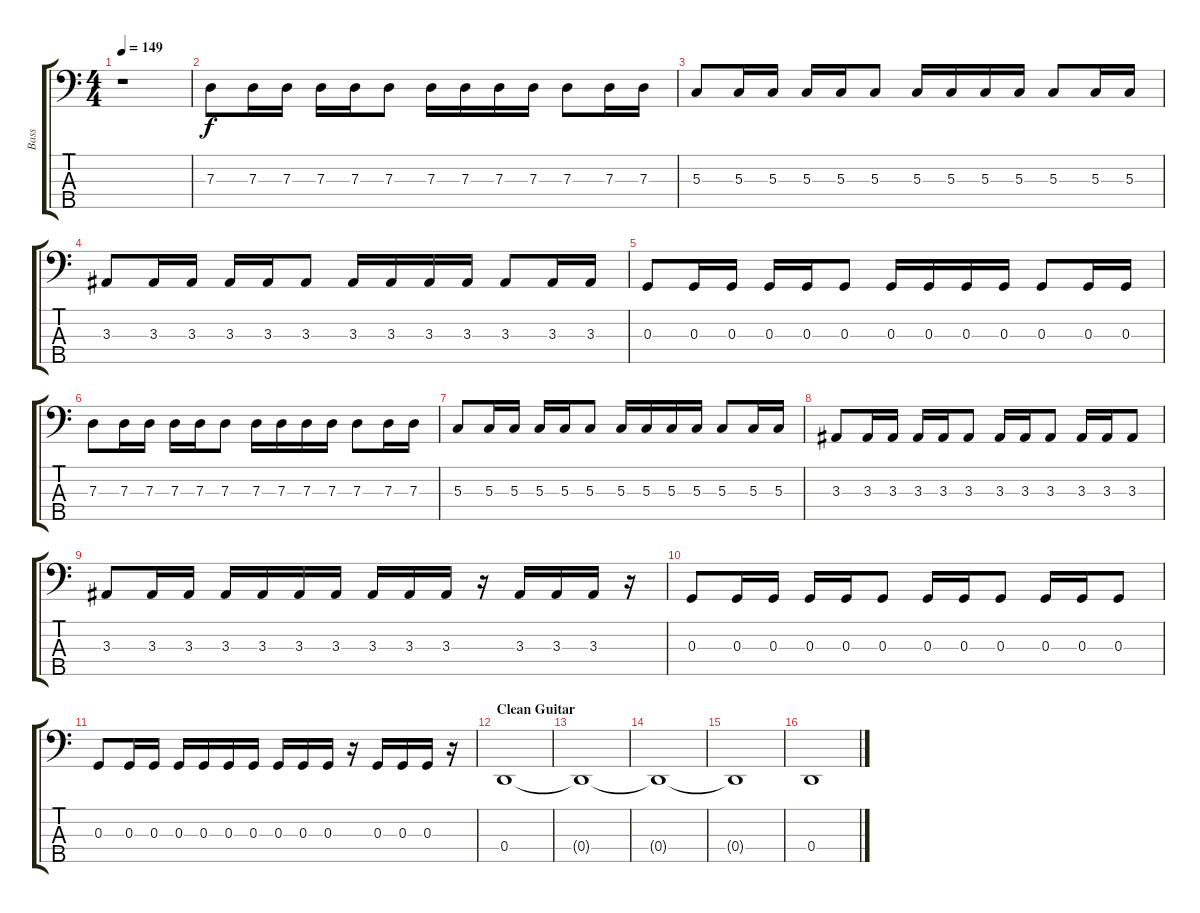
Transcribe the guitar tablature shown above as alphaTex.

\track ("Bass" "Bass") {instrument electricbasspick}
\staff {score tabs}
\tuning (F2 C2 G1 D1 A0) {hide}
\ts (4 4)
\tempo 149
\clef f4
\ks c
r.1{dy f instrument electricbasspick} |
7.3.8 7.3.16 7.3.16 7.3.16 7.3.16 7.3.8 7.3.16 7.3.16 7.3.16 7.3.16 7.3.8 7.3.16 7.3.16 |
5.3.8 5.3.16 5.3.16 5.3.16 5.3.16 5.3.8 5.3.16 5.3.16 5.3.16 5.3.16 5.3.8 5.3.16 5.3.16 |
3.3.8 3.3.16 3.3.16 3.3.16 3.3.16 3.3.8 3.3.16 3.3.16 3.3.16 3.3.16 3.3.8 3.3.16 3.3.16 |
0.3.8 0.3.16 0.3.16 0.3.16 0.3.16 0.3.8 0.3.16 0.3.16 0.3.16 0.3.16 0.3.8 0.3.16 0.3.16 |
7.3.8 7.3.16 7.3.16 7.3.16 7.3.16 7.3.8 7.3.16 7.3.16 7.3.16 7.3.16 7.3.8 7.3.16 7.3.16 |
5.3.8 5.3.16 5.3.16 5.3.16 5.3.16 5.3.8 5.3.16 5.3.16 5.3.16 5.3.16 5.3.8 5.3.16 5.3.16 |
3.3.8 3.3.16 3.3.16 3.3.16 3.3.16 3.3.8 3.3.16 3.3.16 3.3.8 3.3.16 3.3.16 3.3.8 |
3.3.8 3.3.16 3.3.16 3.3.16 3.3.16 3.3.16 3.3.16 3.3.16 3.3.16 3.3.16 r.16 3.3.16 3.3.16 3.3.16 r.16 |
0.3.8 0.3.16 0.3.16 0.3.16 0.3.16 0.3.8 0.3.16 0.3.16 0.3.8 0.3.16 0.3.16 0.3.8 |
0.3.8 0.3.16 0.3.16 0.3.16 0.3.16 0.3.16 0.3.16 0.3.16 0.3.16 0.3.16 r.16 0.3.16 0.3.16 0.3.16 r.16 |
\section ("" "Clean Guitar")
0.4.1 |
0.4{t}.1 |
0.4{t}.1 |
0.4{t}.1 |
0.4.1
